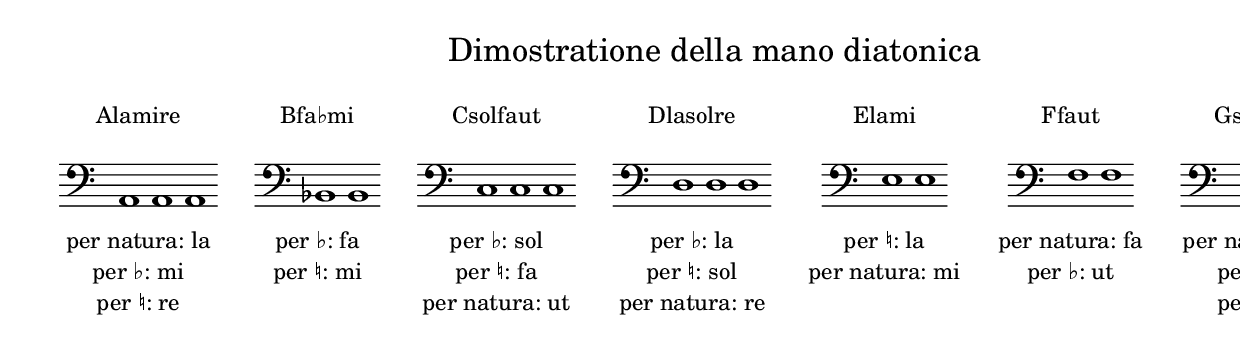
\version "2.22.2"

% Auto generated file

\header {
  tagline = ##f
}

dot = {
   \once \override Script.add-stem-support = ##f
   \once \override Script.toward-stem-shift = 0
   \once \override Script.skyline-horizontal-padding = 0
   \once \override Script.direction = 1
   \once \override Script.font-size = 1
}

\markup {
  \center-column {
    \line {
      \center-align
      \fontsize#3 { \concat { \normal-text "Dimostratione della mano diatonica"} }
    }
    \null
    \line {
      \center-column {
        \line {
          \left-align {  \normal-text "Alamire" }
        }

        \null
        \line {
          \score {
            <<
              \new Staff \with { instrumentName = ""} {
                \override Staff.TimeSignature.stencil = ##f
                \override Staff.NoteHead.style = #'baroque
                \accidentalStyle Score.forget
                \override Rest.style = #'default
                \override NoteHead.style = #'default
                \cadenzaOn
                \clef "bass"
                \key c #`((0 . ,NATURAL) (1 . ,NATURAL) (2 . ,NATURAL)
                          (3 . ,NATURAL) (4 . ,NATURAL) (5 . ,NATURAL)
                          (6 . ,NATURAL))  a,1   a,1   a,1  
                \cadenzaOff
              }
            >>
            \layout {
              \context {
                \Score
                \override SpacingSpanner.common-shortest-duration = #(ly:make-moment 1)
              }
            }
          }
        }
        \null
        \line {
          \left-align {  \normal-text "per natura: la" }
        }
        \line {
          \left-align {  \normal-text "per ♭: mi" }
        }
        \line {
          \left-align {  \normal-text "per ♮: re" }
        }

      }
      \hspace #3 
      \center-column {
        \line {
          \left-align {  \normal-text "Bfa♭mi" }
        }

        \null
        \line {
          \score {
            <<
              \new Staff \with { instrumentName = ""} {
                \override Staff.TimeSignature.stencil = ##f
                \override Staff.NoteHead.style = #'baroque
                \accidentalStyle Score.forget
                \override Rest.style = #'default
                \override NoteHead.style = #'default
                \cadenzaOn
                \clef "bass"
                \key c #`((0 . ,NATURAL) (1 . ,NATURAL) (2 . ,NATURAL)
                          (3 . ,NATURAL) (4 . ,NATURAL) (5 . ,NATURAL)
                          (6 . ,NATURAL))  bes,1   b,1  
                \cadenzaOff
              }
            >>
            \layout {
              \context {
                \Score
                \override SpacingSpanner.common-shortest-duration = #(ly:make-moment 1)
              }
            }
          }
        }
        \null
        \line {
          \left-align {  \normal-text "per ♭: fa" }
        }
        \line {
          \left-align {  \normal-text "per ♮: mi" }
        }

      }
      \hspace #3 
      \center-column {
        \line {
          \left-align {  \normal-text "Csolfaut" }
        }

        \null
        \line {
          \score {
            <<
              \new Staff \with { instrumentName = ""} {
                \override Staff.TimeSignature.stencil = ##f
                \override Staff.NoteHead.style = #'baroque
                \accidentalStyle Score.forget
                \override Rest.style = #'default
                \override NoteHead.style = #'default
                \cadenzaOn
                \clef "bass"
                \key c #`((0 . ,NATURAL) (1 . ,NATURAL) (2 . ,NATURAL)
                          (3 . ,NATURAL) (4 . ,NATURAL) (5 . ,NATURAL)
                          (6 . ,NATURAL))  c1   c1   c1  
                \cadenzaOff
              }
            >>
            \layout {
              \context {
                \Score
                \override SpacingSpanner.common-shortest-duration = #(ly:make-moment 1)
              }
            }
          }
        }
        \null
        \line {
          \left-align {  \normal-text "per ♭: sol" }
        }
        \line {
          \left-align {  \normal-text "per ♮: fa" }
        }
        \line {
          \left-align {  \normal-text "per natura: ut" }
        }

      }
      \hspace #3 
      \center-column {
        \line {
          \left-align {  \normal-text "Dlasolre" }
        }

        \null
        \line {
          \score {
            <<
              \new Staff \with { instrumentName = ""} {
                \override Staff.TimeSignature.stencil = ##f
                \override Staff.NoteHead.style = #'baroque
                \accidentalStyle Score.forget
                \override Rest.style = #'default
                \override NoteHead.style = #'default
                \cadenzaOn
                \clef "bass"
                \key c #`((0 . ,NATURAL) (1 . ,NATURAL) (2 . ,NATURAL)
                          (3 . ,NATURAL) (4 . ,NATURAL) (5 . ,NATURAL)
                          (6 . ,NATURAL))  d1   d1   d1  
                \cadenzaOff
              }
            >>
            \layout {
              \context {
                \Score
                \override SpacingSpanner.common-shortest-duration = #(ly:make-moment 1)
              }
            }
          }
        }
        \null
        \line {
          \left-align {  \normal-text "per ♭: la" }
        }
        \line {
          \left-align {  \normal-text "per ♮: sol" }
        }
        \line {
          \left-align {  \normal-text "per natura: re" }
        }

      }
      \hspace #3 
      \center-column {
        \line {
          \left-align {  \normal-text "Elami" }
        }

        \null
        \line {
          \score {
            <<
              \new Staff \with { instrumentName = ""} {
                \override Staff.TimeSignature.stencil = ##f
                \override Staff.NoteHead.style = #'baroque
                \accidentalStyle Score.forget
                \override Rest.style = #'default
                \override NoteHead.style = #'default
                \cadenzaOn
                \clef "bass"
                \key c #`((0 . ,NATURAL) (1 . ,NATURAL) (2 . ,NATURAL)
                          (3 . ,NATURAL) (4 . ,NATURAL) (5 . ,NATURAL)
                          (6 . ,NATURAL))  e1   e1  
                \cadenzaOff
              }
            >>
            \layout {
              \context {
                \Score
                \override SpacingSpanner.common-shortest-duration = #(ly:make-moment 1)
              }
            }
          }
        }
        \null
        \line {
          \left-align {  \normal-text "per ♮: la" }
        }
        \line {
          \left-align {  \normal-text "per natura: mi" }
        }

      }
      \hspace #3 
      \center-column {
        \line {
          \left-align {  \normal-text "Ffaut" }
        }

        \null
        \line {
          \score {
            <<
              \new Staff \with { instrumentName = ""} {
                \override Staff.TimeSignature.stencil = ##f
                \override Staff.NoteHead.style = #'baroque
                \accidentalStyle Score.forget
                \override Rest.style = #'default
                \override NoteHead.style = #'default
                \cadenzaOn
                \clef "bass"
                \key c #`((0 . ,NATURAL) (1 . ,NATURAL) (2 . ,NATURAL)
                          (3 . ,NATURAL) (4 . ,NATURAL) (5 . ,NATURAL)
                          (6 . ,NATURAL))  f1   f1  
                \cadenzaOff
              }
            >>
            \layout {
              \context {
                \Score
                \override SpacingSpanner.common-shortest-duration = #(ly:make-moment 1)
              }
            }
          }
        }
        \null
        \line {
          \left-align {  \normal-text "per natura: fa" }
        }
        \line {
          \left-align {  \normal-text "per ♭: ut" }
        }

      }
      \hspace #3 
      \center-column {
        \line {
          \left-align {  \normal-text "Gsolreut" }
        }

        \null
        \line {
          \score {
            <<
              \new Staff \with { instrumentName = ""} {
                \override Staff.TimeSignature.stencil = ##f
                \override Staff.NoteHead.style = #'baroque
                \accidentalStyle Score.forget
                \override Rest.style = #'default
                \override NoteHead.style = #'default
                \cadenzaOn
                \clef "bass"
                \key c #`((0 . ,NATURAL) (1 . ,NATURAL) (2 . ,NATURAL)
                          (3 . ,NATURAL) (4 . ,NATURAL) (5 . ,NATURAL)
                          (6 . ,NATURAL))  g1   g1   g1  
                \cadenzaOff
              }
            >>
            \layout {
              \context {
                \Score
                \override SpacingSpanner.common-shortest-duration = #(ly:make-moment 1)
              }
            }
          }
        }
        \null
        \line {
          \left-align {  \normal-text "per natura: sol" }
        }
        \line {
          \left-align {  \normal-text "per ♭: re" }
        }
        \line {
          \left-align {  \normal-text "per ♮: ut" }
        }

      }
      \hspace #3 

    }
  }
}